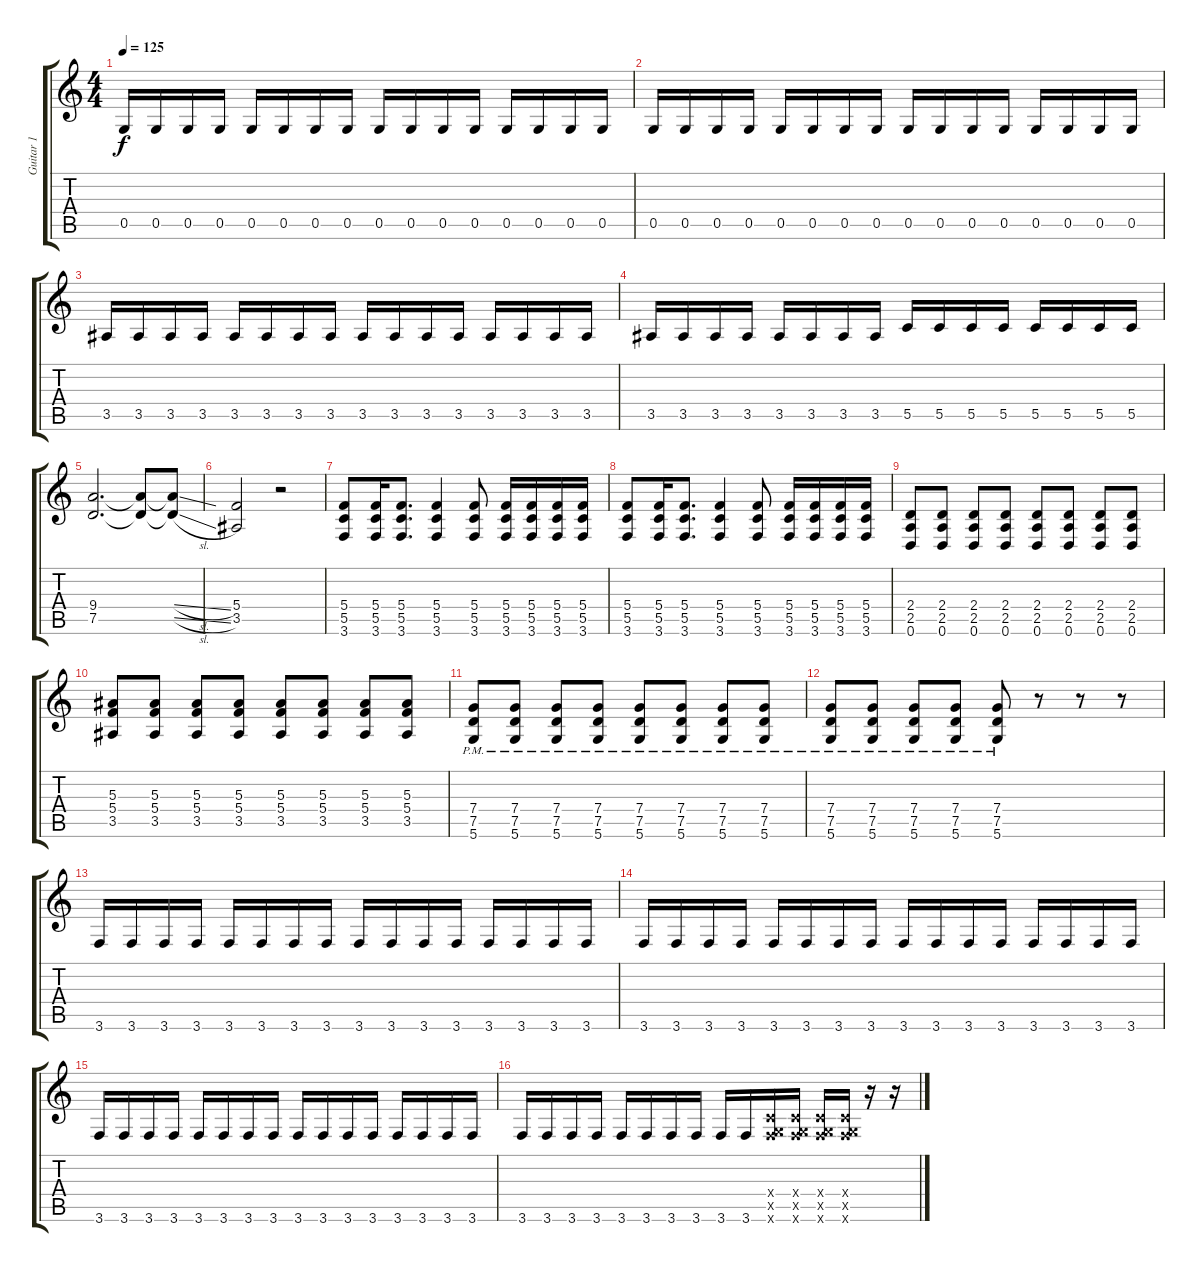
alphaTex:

\track ("Guitar 1" "Guitar 1") {instrument distortionguitar}
\staff {score tabs}
\tuning (D4 A3 F3 C3 G2 D2) {hide}
\ts (4 4)
\tempo 125
\clef g2
\ks c
0.5.16{dy f} 0.5.16 0.5.16 0.5.16 0.5.16 0.5.16 0.5.16 0.5.16 0.5.16 0.5.16 0.5.16 0.5.16 0.5.16 0.5.16 0.5.16 0.5.16 |
0.5.16 0.5.16 0.5.16 0.5.16 0.5.16 0.5.16 0.5.16 0.5.16 0.5.16 0.5.16 0.5.16 0.5.16 0.5.16 0.5.16 0.5.16 0.5.16 |
3.5.16 3.5.16 3.5.16 3.5.16 3.5.16 3.5.16 3.5.16 3.5.16 3.5.16 3.5.16 3.5.16 3.5.16 3.5.16 3.5.16 3.5.16 3.5.16 |
3.5.16 3.5.16 3.5.16 3.5.16 3.5.16 3.5.16 3.5.16 3.5.16 5.5.16 5.5.16 5.5.16 5.5.16 5.5.16 5.5.16 5.5.16 5.5.16 |
(9.4 7.5).2{d} (9.4{t} 7.5{t}).8 (9.4{sl t} 7.5{sl t}).8 |
(5.4 3.5).2 r.2 |
(5.4 5.5 3.6).8 (5.4 5.5 3.6).16 (5.4 5.5 3.6).8{d} (5.4 5.5 3.6).4 (5.4 5.5 3.6).8 (5.4 5.5 3.6).16 (5.4 5.5 3.6).16 (5.4 5.5 3.6).16 (5.4 5.5 3.6).16 |
(5.4 5.5 3.6).8 (5.4 5.5 3.6).16 (5.4 5.5 3.6).8{d} (5.4 5.5 3.6).4 (5.4 5.5 3.6).8 (5.4 5.5 3.6).16 (5.4 5.5 3.6).16 (5.4 5.5 3.6).16 (5.4 5.5 3.6).16 |
(2.4 2.5 0.6).8 (2.4 2.5 0.6).8 (2.4 2.5 0.6).8 (2.4 2.5 0.6).8 (2.4 2.5 0.6).8 (2.4 2.5 0.6).8 (2.4 2.5 0.6).8 (2.4 2.5 0.6).8 |
(5.3 5.4 3.5).8 (5.3 5.4 3.5).8 (5.3 5.4 3.5).8 (5.3 5.4 3.5).8 (5.3 5.4 3.5).8 (5.3 5.4 3.5).8 (5.3 5.4 3.5).8 (5.3 5.4 3.5).8 |
(7.4{pm} 7.5{pm} 5.6{pm}).8 (7.4{pm} 7.5{pm} 5.6{pm}).8 (7.4{pm} 7.5{pm} 5.6{pm}).8 (7.4{pm} 7.5{pm} 5.6{pm}).8 (7.4{pm} 7.5{pm} 5.6{pm}).8 (7.4{pm} 7.5{pm} 5.6{pm}).8 (7.4{pm} 7.5{pm} 5.6{pm}).8 (7.4{pm} 7.5{pm} 5.6{pm}).8 |
(7.4{pm} 7.5{pm} 5.6{pm}).8 (7.4{pm} 7.5{pm} 5.6{pm}).8 (7.4{pm} 7.5{pm} 5.6{pm}).8 (7.4{pm} 7.5{pm} 5.6{pm}).8 (7.4{pm} 7.5{pm} 5.6{pm}).8 r.8 r.8 r.8 |
3.6.16 3.6.16 3.6.16 3.6.16 3.6.16 3.6.16 3.6.16 3.6.16 3.6.16 3.6.16 3.6.16 3.6.16 3.6.16 3.6.16 3.6.16 3.6.16 |
3.6.16 3.6.16 3.6.16 3.6.16 3.6.16 3.6.16 3.6.16 3.6.16 3.6.16 3.6.16 3.6.16 3.6.16 3.6.16 3.6.16 3.6.16 3.6.16 |
3.6.16 3.6.16 3.6.16 3.6.16 3.6.16 3.6.16 3.6.16 3.6.16 3.6.16 3.6.16 3.6.16 3.6.16 3.6.16 3.6.16 3.6.16 3.6.16 |
3.6.16 3.6.16 3.6.16 3.6.16 3.6.16 3.6.16 3.6.16 3.6.16 3.6.16 3.6.16 (0.4{x} 0.5{x} 3.6{x}).16 (0.4{x} 0.5{x} 3.6{x}).16 (0.4{x} 0.5{x} 3.6{x}).16 (0.4{x} 0.5{x} 3.6{x}).16 r.16 r.16
